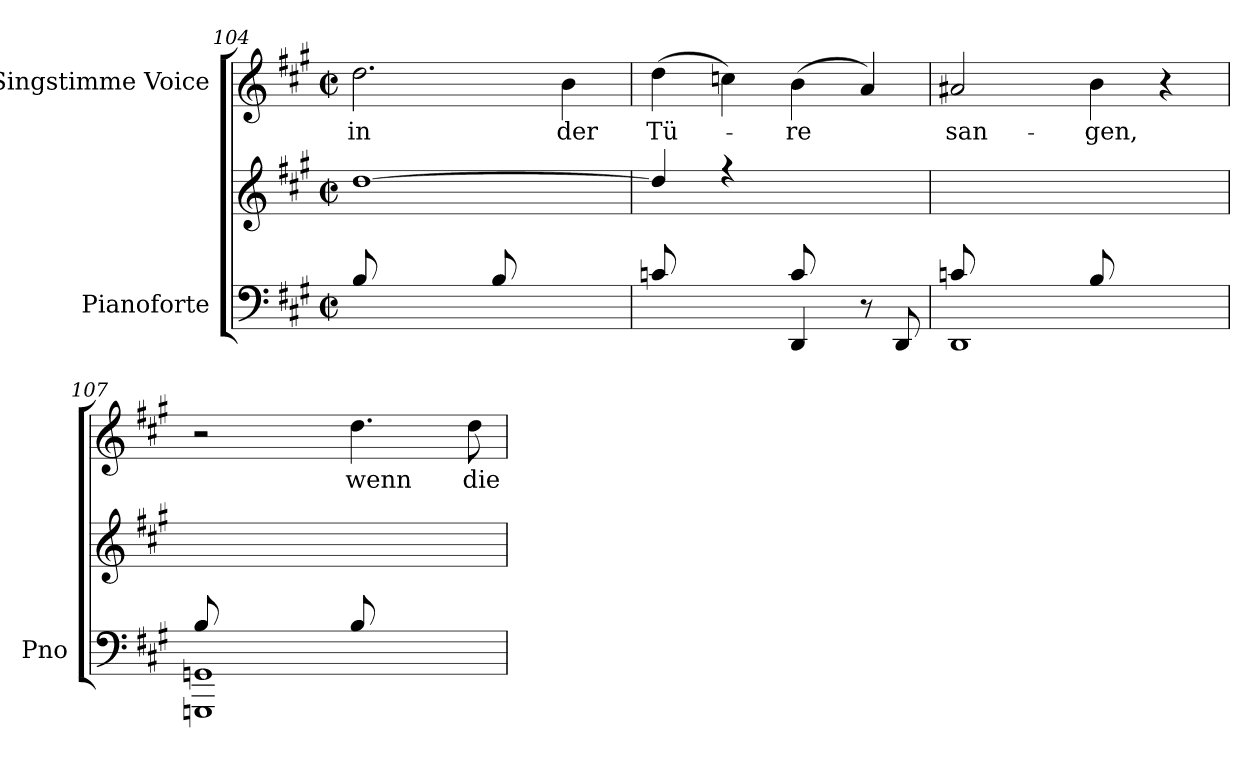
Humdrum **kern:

**kern	**kern	**kern	**text
*part2	*part2	*part1	*part1
*staff3	*staff2	*staff1	*staff1
*I"Pianoforte	*	*I"Singstimme Voice	*
*I'Pno	*	*	*
*clefF4	*clefG2	*clefG2	*
*k[f#c#g#]	*k[f#c#g#]	*k[f#c#g#]	*
*M2/2	*M2/2	*M2/2	*
*met(c|)	*met(c|)	*met(c|)	*
=104	=104	=104	=104
*	*^	*	*
8B/L	[1dd	8ryy	2.dd\	in
4.ryy	.	8d\	.	.
.	.	8d\	.	.
.	.	8gn\J	.	.
8B/L	.	8ryy	.	.
4.ryy	.	8e#X\	.	.
.	.	8e#\	4b\	der
.	.	8g#X\J	.	.
=105	=105	=105	=105	=105
*^	*	*	*	*
8cn/L	2ryy	4dd/]	8ryy	(4dd\	Tü-
4.ryy	.	.	8f#\	.	.
.	.	4r	8f#\	4ccn\)	.
.	.	.	8a\J	.	.
8c/L	4DD/	2ryy	8ryy	(4b\	-re
4.ryy	.	.	8f#\	.	.
.	8r	.	8f#\	4a/)	.
.	8DD/	.	8a\J	.	.
*	*	*v	*v	*	*
=106	=106	=106	=106	=106
8cn/L	1DD	8ryy	2a#X/	san-
4.ryy	.	8f#\	.	.
.	.	8f#\	.	.
.	.	8a#X\J	.	.
8B/L	.	8ryy	4b\	-gen,
4.ryy	.	8gn\	.	.
.	.	8g\	4r	.
.	.	8b\J	.	.
=107	=107	=107	=107	=107
8B/L	1GGGn 1GGn	8ryy	2r	.
4.ryy	.	8f#\	.	.
.	.	8f#\	.	.
.	.	8b\J	.	.
8B/L	.	8ryy	4.dd\	wenn
4.ryy	.	8fn\	.	.
.	.	8f\	.	.
.	.	8b\J	8dd\	die
*v	*v	*	*	*
=	=	=	=
*-	*-	*-	*-
